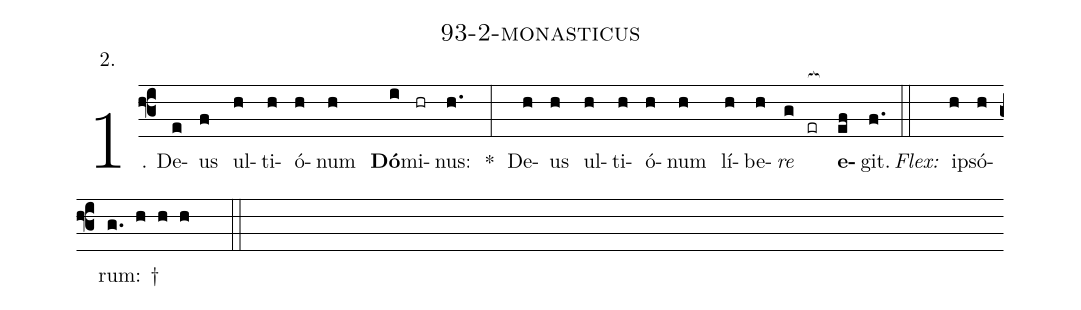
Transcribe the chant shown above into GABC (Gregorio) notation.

name: 93-2-monasticus;
annotation: 2.;
%%
(f3)1. De(e)us(f) ul(h)ti(h)ó(h)num(h) <b>Dó</b>(i)mi(hr)nus:(h.) *(:) De(h)us(h) ul(h)ti(h)ó(h)num(h) lí(h)be(h)<i>re</i>(g er[ocb:1{]) <b>e</b>(ef[ocb:0}])git.(f.) (::)
<i>Flex:</i>()  ip(h)só(h)rum: †(g. h h h  ::)
